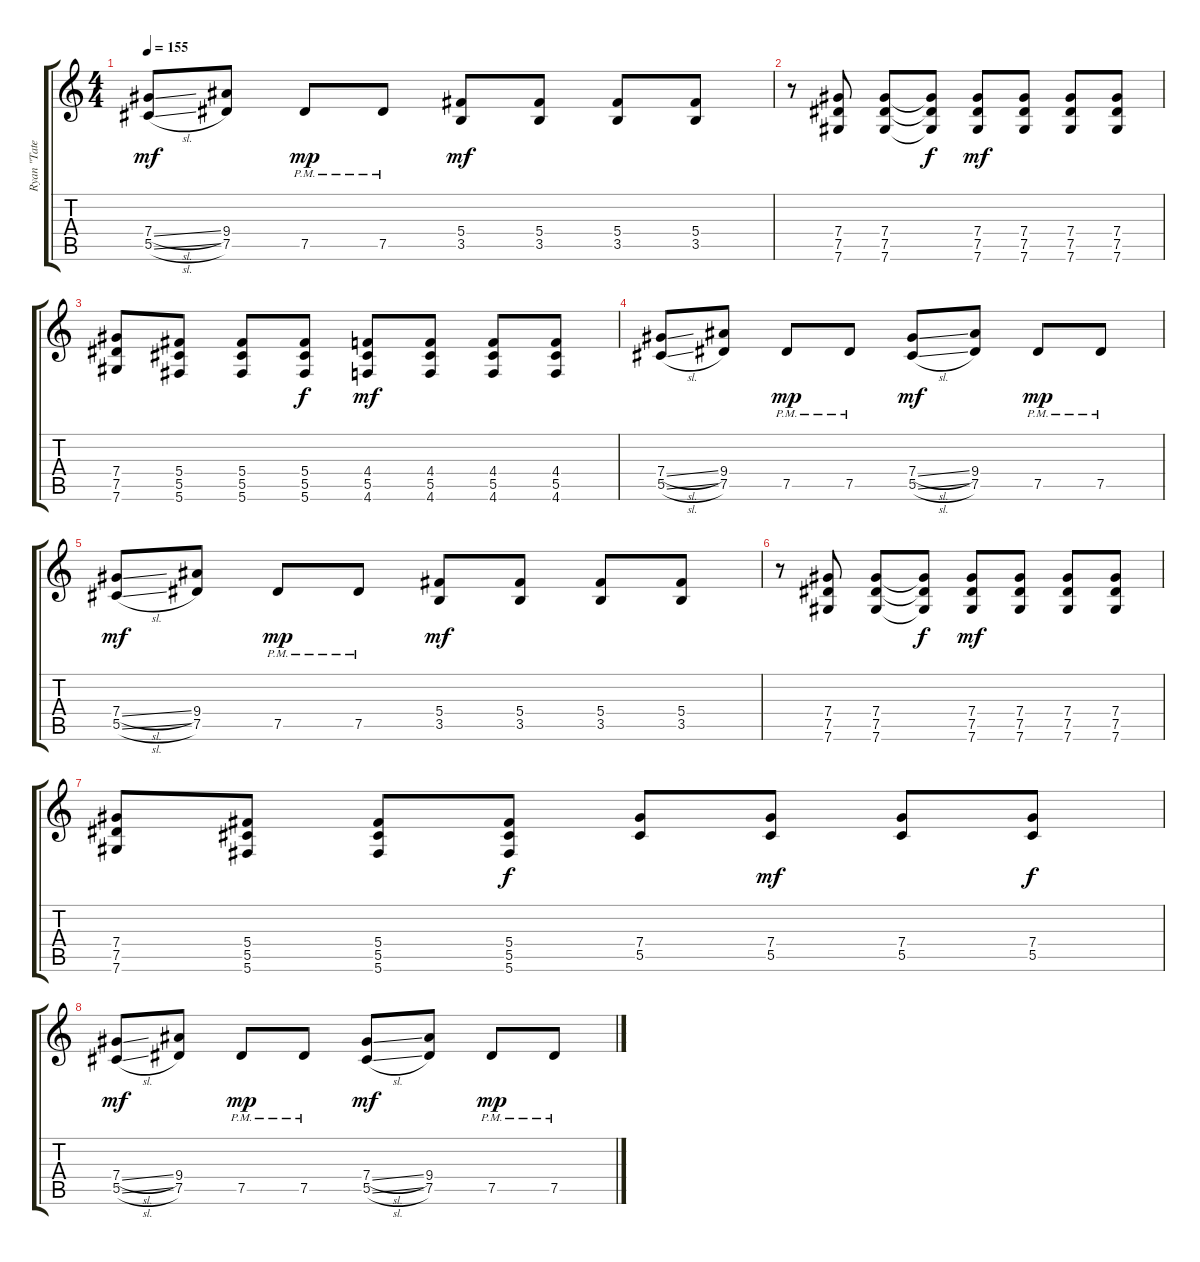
\track ("Ryan \"Tater\" Johnson Rhythm" "Ryan \"Tate") {instrument distortionguitar}
\staff {score tabs}
\tuning (Eb4 Bb3 Gb3 Db3 Ab2 Db2) {hide}
\ts (4 4)
\tempo 155
\clef g2
\ks c
(7.4{sl} 5.5{sl}).8{dy mf} (9.4 7.5).8 7.5{pm}.8{dy mp} 7.5{pm}.8 (5.4 3.5).8{dy mf} (5.4 3.5).8 (5.4 3.5).8 (5.4 3.5).8 |
r.8 (7.4 7.5 7.6).8 (7.4 7.5 7.6).8 (7.4{t} 7.5{t} 7.6{t}).8{dy f} (7.4 7.5 7.6).8{dy mf} (7.4 7.5 7.6).8 (7.4 7.5 7.6).8 (7.4 7.5 7.6).8 |
(7.4 7.5 7.6).8 (5.4 5.5 5.6).8 (5.4 5.5 5.6).8 (5.4 5.5 5.6).8{dy f} (4.4 5.5 4.6).8{dy mf} (4.4 5.5 4.6).8 (4.4 5.5 4.6).8 (4.4 5.5 4.6).8 |
(7.4{sl} 5.5{sl}).8 (9.4 7.5).8 7.5{pm}.8{dy mp} 7.5{pm}.8 (7.4{sl} 5.5{sl}).8{dy mf} (9.4 7.5).8 7.5{pm}.8{dy mp} 7.5{pm}.8 |
(7.4{sl} 5.5{sl}).8{dy mf} (9.4 7.5).8 7.5{pm}.8{dy mp} 7.5{pm}.8 (5.4 3.5).8{dy mf} (5.4 3.5).8 (5.4 3.5).8 (5.4 3.5).8 |
r.8 (7.4 7.5 7.6).8 (7.4 7.5 7.6).8 (7.4{t} 7.5{t} 7.6{t}).8{dy f} (7.4 7.5 7.6).8{dy mf} (7.4 7.5 7.6).8 (7.4 7.5 7.6).8 (7.4 7.5 7.6).8 |
(7.4 7.5 7.6).8 (5.4 5.5 5.6).8 (5.4 5.5 5.6).8 (5.4 5.5 5.6).8{dy f} (7.4 5.5).8 (7.4 5.5).8{dy mf} (7.4 5.5).8 (7.4 5.5).8{dy f} |
(7.4{sl} 5.5{sl}).8{dy mf} (9.4 7.5).8 7.5{pm}.8{dy mp} 7.5{pm}.8 (7.4{sl} 5.5{sl}).8{dy mf} (9.4 7.5).8 7.5{pm}.8{dy mp} 7.5{pm}.8
